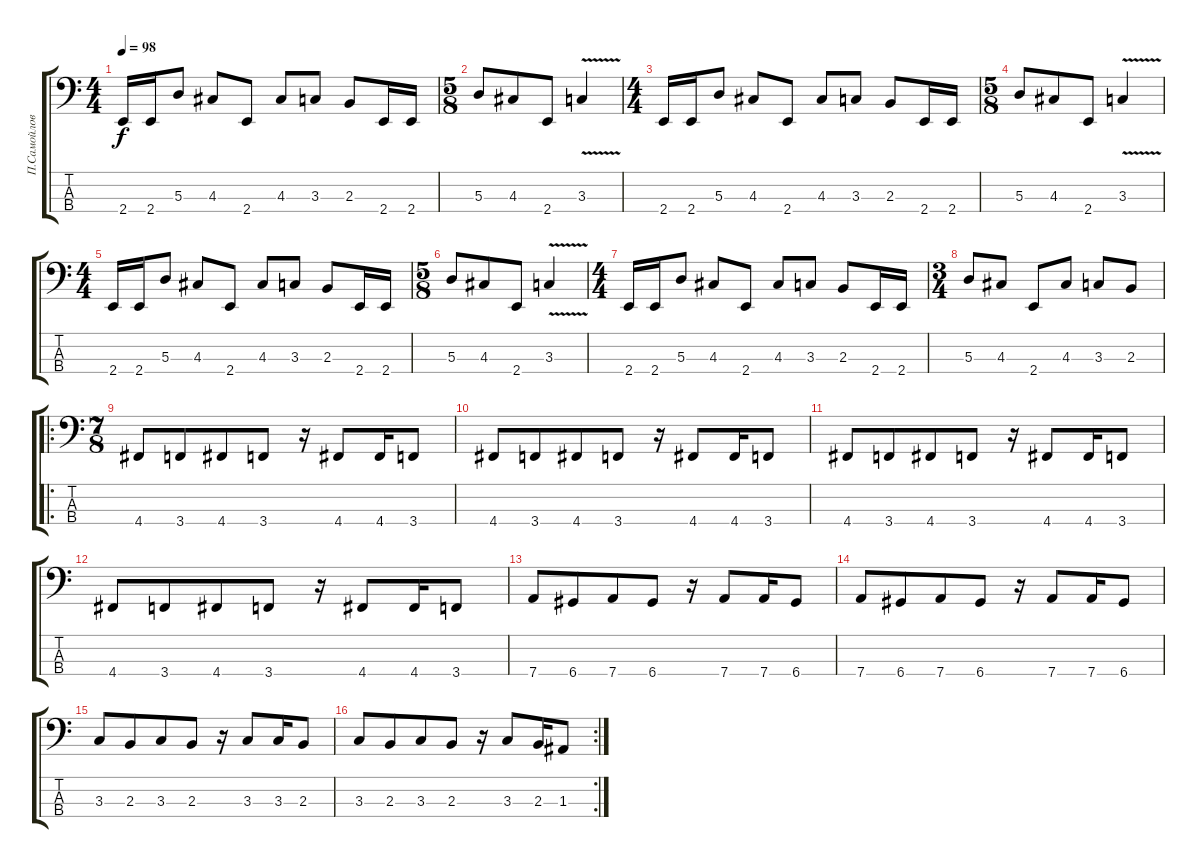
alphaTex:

\track ("П.Самойлов" "П.Самойлов") {instrument electricbasspick}
\staff {score tabs}
\tuning (G2 D2 A1 D1) {hide}
\ts (4 4)
\tempo 98
\clef f4
\ks c
2.4.16{dy f} 2.4.16 5.3.8 4.3.8 2.4.8 4.3.8 3.3.8 2.3.8 2.4.16 2.4.16 |
\ts (5 8)
5.3.8 4.3.8 2.4.8 3.3{v}.4 |
\ts (4 4)
2.4.16 2.4.16 5.3.8 4.3.8 2.4.8 4.3.8 3.3.8 2.3.8 2.4.16 2.4.16 |
\ts (5 8)
5.3.8 4.3.8 2.4.8 3.3{v}.4 |
\ts (4 4)
2.4.16 2.4.16 5.3.8 4.3.8 2.4.8 4.3.8 3.3.8 2.3.8 2.4.16 2.4.16 |
\ts (5 8)
5.3.8 4.3.8 2.4.8 3.3{v}.4 |
\ts (4 4)
2.4.16 2.4.16 5.3.8 4.3.8 2.4.8 4.3.8 3.3.8 2.3.8 2.4.16 2.4.16 |
\ts (3 4)
5.3.8 4.3.8 2.4.8 4.3.8 3.3.8 2.3.8 |
\ro
\ts (7 8)
4.4.8 3.4.8 4.4.8 3.4.8 r.16 4.4.8 4.4.16 3.4.8 |
4.4.8 3.4.8 4.4.8 3.4.8 r.16 4.4.8 4.4.16 3.4.8 |
4.4.8 3.4.8 4.4.8 3.4.8 r.16 4.4.8 4.4.16 3.4.8 |
4.4.8 3.4.8 4.4.8 3.4.8 r.16 4.4.8 4.4.16 3.4.8 |
7.4.8 6.4.8 7.4.8 6.4.8 r.16 7.4.8 7.4.16 6.4.8 |
7.4.8 6.4.8 7.4.8 6.4.8 r.16 7.4.8 7.4.16 6.4.8 |
3.3.8 2.3.8 3.3.8 2.3.8 r.16 3.3.8 3.3.16 2.3.8 |
\rc 2
3.3.8 2.3.8 3.3.8 2.3.8 r.16 3.3.8 2.3.16 1.3.8
